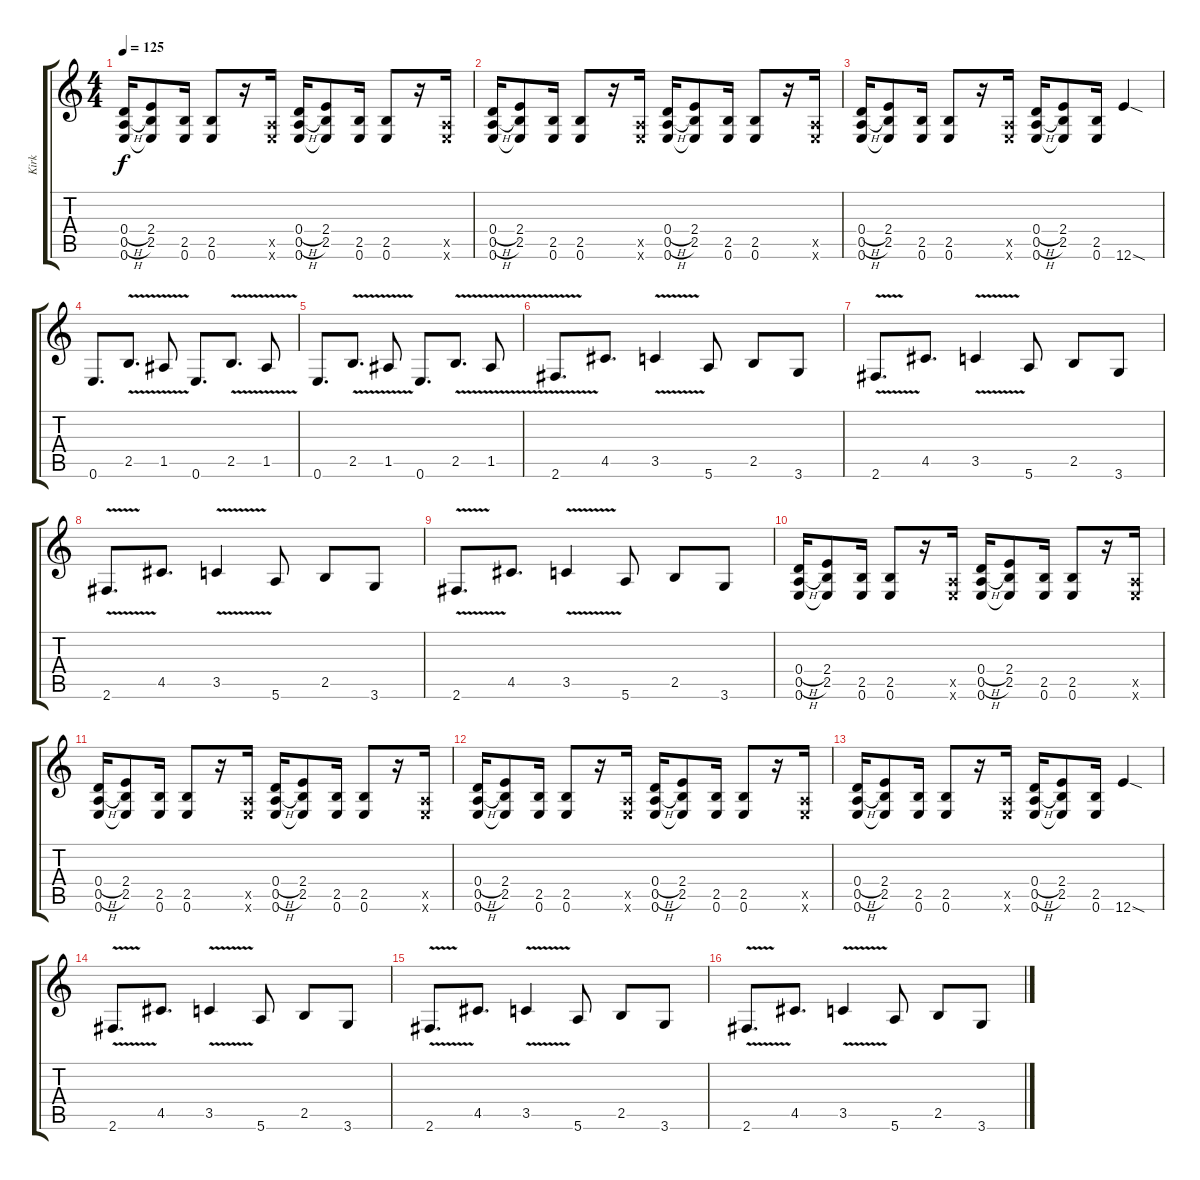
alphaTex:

\track ("Kirk" "Kirk") {instrument electricguitarclean}
\staff {score tabs}
\tuning (E4 B3 G3 D3 A2 E2) {hide}
\ts (4 4)
\tempo 125
\clef g2
\ks c
(0.4{h} 0.5{h} 0.6).16{dy f} (2.4 2.5 0.6{t}).8 (2.5 0.6).16 (2.5 0.6).8 r.16 (0.5{x} 0.6{x}).16 (0.4{h} 0.5{h} 0.6).16 (2.4 2.5 0.6{t}).8 (2.5 0.6).16 (2.5 0.6).8 r.16 (0.5{x} 0.6{x}).16 |
(0.4{h} 0.5{h} 0.6).16 (2.4 2.5 0.6{t}).8 (2.5 0.6).16 (2.5 0.6).8 r.16 (0.5{x} 0.6{x}).16 (0.4{h} 0.5{h} 0.6).16 (2.4 2.5 0.6{t}).8 (2.5 0.6).16 (2.5 0.6).8 r.16 (0.5{x} 0.6{x}).16 |
(0.4{h} 0.5{h} 0.6).16 (2.4 2.5 0.6{t}).8 (2.5 0.6).16 (2.5 0.6).8 r.16 (0.5{x} 0.6{x}).16 (0.4{h} 0.5{h} 0.6).16 (2.4 2.5 0.6{t}).8 (2.5 0.6).16 12.6{sod}.4 |
0.6.8{d} 2.5{v}.8{d} 1.5{v}.8 0.6.8{d} 2.5{v}.8{d} 1.5{v}.8 |
0.6.8{d} 2.5{v}.8{d} 1.5{v}.8 0.6.8{d} 2.5{v}.8{d} 1.5{v}.8 |
2.6{v}.8{d} 4.5.8{d} 3.5{v}.4 5.6.8 2.5.8 3.6.8 |
2.6{v}.8{d} 4.5.8{d} 3.5{v}.4 5.6.8 2.5.8 3.6.8 |
2.6{v}.8{d} 4.5.8{d} 3.5{v}.4 5.6.8 2.5.8 3.6.8 |
2.6{v}.8{d} 4.5.8{d} 3.5{v}.4 5.6.8 2.5.8 3.6.8 |
(0.4{h} 0.5{h} 0.6).16 (2.4 2.5 0.6{t}).8 (2.5 0.6).16 (2.5 0.6).8 r.16 (0.5{x} 0.6{x}).16 (0.4{h} 0.5{h} 0.6).16 (2.4 2.5 0.6{t}).8 (2.5 0.6).16 (2.5 0.6).8 r.16 (0.5{x} 0.6{x}).16 |
(0.4{h} 0.5{h} 0.6).16 (2.4 2.5 0.6{t}).8 (2.5 0.6).16 (2.5 0.6).8 r.16 (0.5{x} 0.6{x}).16 (0.4{h} 0.5{h} 0.6).16 (2.4 2.5 0.6{t}).8 (2.5 0.6).16 (2.5 0.6).8 r.16 (0.5{x} 0.6{x}).16 |
(0.4{h} 0.5{h} 0.6).16 (2.4 2.5 0.6{t}).8 (2.5 0.6).16 (2.5 0.6).8 r.16 (0.5{x} 0.6{x}).16 (0.4{h} 0.5{h} 0.6).16 (2.4 2.5 0.6{t}).8 (2.5 0.6).16 (2.5 0.6).8 r.16 (0.5{x} 0.6{x}).16 |
(0.4{h} 0.5{h} 0.6).16 (2.4 2.5 0.6{t}).8 (2.5 0.6).16 (2.5 0.6).8 r.16 (0.5{x} 0.6{x}).16 (0.4{h} 0.5{h} 0.6).16 (2.4 2.5 0.6{t}).8 (2.5 0.6).16 12.6{sod}.4 |
2.6{v}.8{d} 4.5.8{d} 3.5{v}.4 5.6.8 2.5.8 3.6.8 |
2.6{v}.8{d} 4.5.8{d} 3.5{v}.4 5.6.8 2.5.8 3.6.8 |
2.6{v}.8{d} 4.5.8{d} 3.5{v}.4 5.6.8 2.5.8 3.6.8
